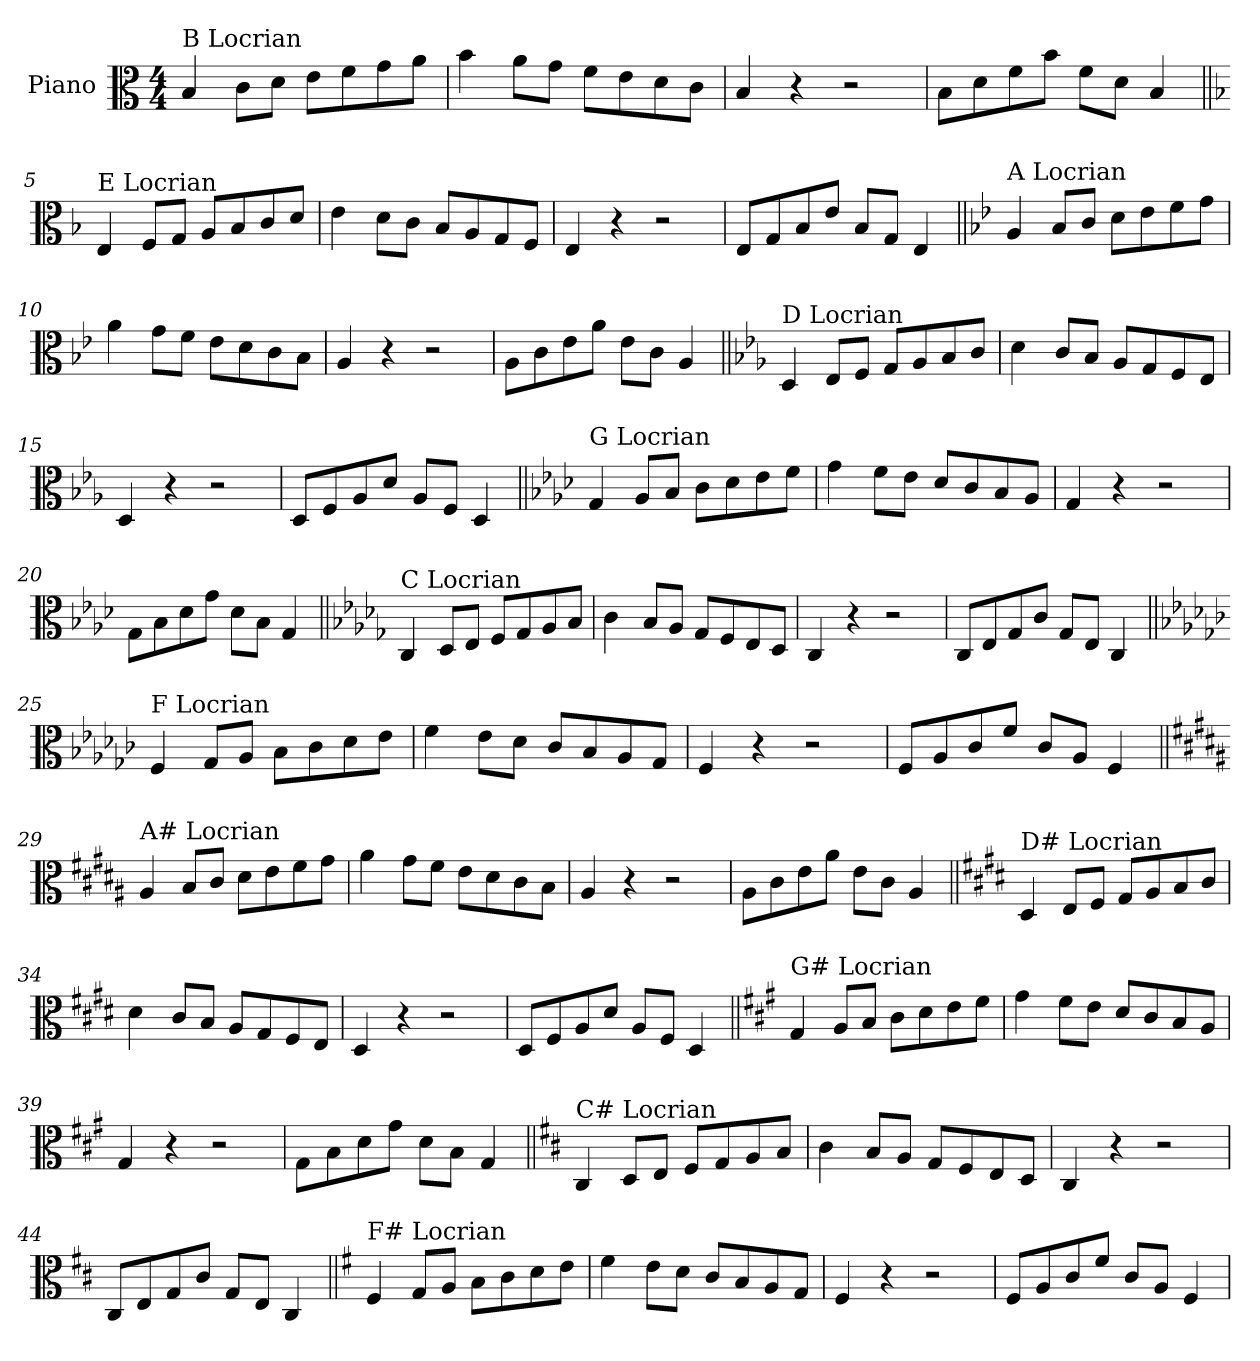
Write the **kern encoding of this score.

**kern
*part1
*staff1
*I"Piano
*I'Pno.
*clefC3
*k[]
*M4/4
=1
!LO:TX:a:t=B Locrian
4B/
8c\L
8d\J
8e\L
8f\
8g\
8a\J
=2
4b\
8a\L
8g\J
8f\L
8e\
8d\
8c\J
=3
4B/
4r
2r
=4
8B\L
8d\
8f\
8b\J
8f\L
8d\J
4B/
!!LO:LB:g=z
=5||
*k[b-]
!LO:TX:a:t=E Locrian
4E/
8F/L
8G/J
8A/L
8B-/
8c/
8d/J
=6
4e\
8d\L
8c\J
8B-/L
8A/
8G/
8F/J
=7
4E/
4r
2r
=8
8E/L
8G/
8B-/
8e/J
8B-/L
8G/J
4E/
!!LO:LB:g=z
=9||
*k[b-e-]
!LO:TX:a:t=A Locrian
4A/
8B-/L
8c/J
8d\L
8e-\
8f\
8g\J
=10
4a\
8g\L
8f\J
8e-\L
8d\
8c\
8B-\J
=11
4A/
4r
2r
=12
8A\L
8c\
8e-\
8a\J
8e-\L
8c\J
4A/
!!LO:LB:g=z
=13||
*k[b-e-a-]
!LO:TX:a:t=D Locrian
4D/
8E-/L
8F/J
8G/L
8A-/
8B-/
8c/J
=14
4d\
8c/L
8B-/J
8A-/L
8G/
8F/
8E-/J
=15
4D/
4r
2r
=16
8D/L
8F/
8A-/
8d/J
8A-/L
8F/J
4D/
!!LO:LB:g=z
=17||
*k[b-e-a-d-]
!LO:TX:a:t=G Locrian
4G/
8A-/L
8B-/J
8c\L
8d-\
8e-\
8f\J
=18
4g\
8f\L
8e-\J
8d-/L
8c/
8B-/
8A-/J
=19
4G/
4r
2r
=20
8G\L
8B-\
8d-\
8g\J
8d-\L
8B-\J
4G/
!!LO:LB:g=z
=21||
*k[b-e-a-d-g-]
!LO:TX:a:t=C Locrian
4C/
8D-/L
8E-/J
8F/L
8G-/
8A-/
8B-/J
=22
4c\
8B-/L
8A-/J
8G-/L
8F/
8E-/
8D-/J
=23
4C/
4r
2r
=24
8C/L
8E-/
8G-/
8c/J
8G-/L
8E-/J
4C/
!!LO:LB:g=z
=25||
*k[b-e-a-d-g-c-]
!LO:TX:a:t=F Locrian
4F/
8G-/L
8A-/J
8B-\L
8c-\
8d-\
8e-\J
=26
4f\
8e-\L
8d-\J
8c-/L
8B-/
8A-/
8G-/J
=27
4F/
4r
2r
=28
8F/L
8A-/
8c-/
8f/J
8c-/L
8A-/J
4F/
!!LO:LB:g=z
=29||
*k[f#c#g#d#a#]
!LO:TX:a:t=A# Locrian
4A#/
8B/L
8c#/J
8d#\L
8e\
8f#\
8g#\J
=30
4a#\
8g#\L
8f#\J
8e\L
8d#\
8c#\
8B\J
=31
4A#/
4r
2r
=32
8A#\L
8c#\
8e\
8a#\J
8e\L
8c#\J
4A#/
!!LO:LB:g=z
=33||
*k[f#c#g#d#]
!LO:TX:a:t=D# Locrian
4D#/
8E/L
8F#/J
8G#/L
8A/
8B/
8c#/J
=34
4d#\
8c#/L
8B/J
8A/L
8G#/
8F#/
8E/J
=35
4D#/
4r
2r
=36
8D#/L
8F#/
8A/
8d#/J
8A/L
8F#/J
4D#/
!!LO:LB:g=z
=37||
*k[f#c#g#]
!LO:TX:a:t=G# Locrian
4G#/
8A/L
8B/J
8c#\L
8d\
8e\
8f#\J
=38
4g#\
8f#\L
8e\J
8d/L
8c#/
8B/
8A/J
=39
4G#/
4r
2r
=40
8G#\L
8B\
8d\
8g#\J
8d\L
8B\J
4G#/
!!LO:LB:g=z
=41||
*k[f#c#]
!LO:TX:a:t=C# Locrian
4C#/
8D/L
8E/J
8F#/L
8G/
8A/
8B/J
=42
4c#\
8B/L
8A/J
8G/L
8F#/
8E/
8D/J
=43
4C#/
4r
2r
=44
8C#/L
8E/
8G/
8c#/J
8G/L
8E/J
4C#/
!!LO:LB:g=z
=45||
*k[f#]
!LO:TX:a:t=F# Locrian
4F#/
8G/L
8A/J
8B\L
8c\
8d\
8e\J
=46
4f#\
8e\L
8d\J
8c/L
8B/
8A/
8G/J
=47
4F#/
4r
2r
=48
8F#/L
8A/
8c/
8f#/J
8c/L
8A/J
4F#/
=
*-
